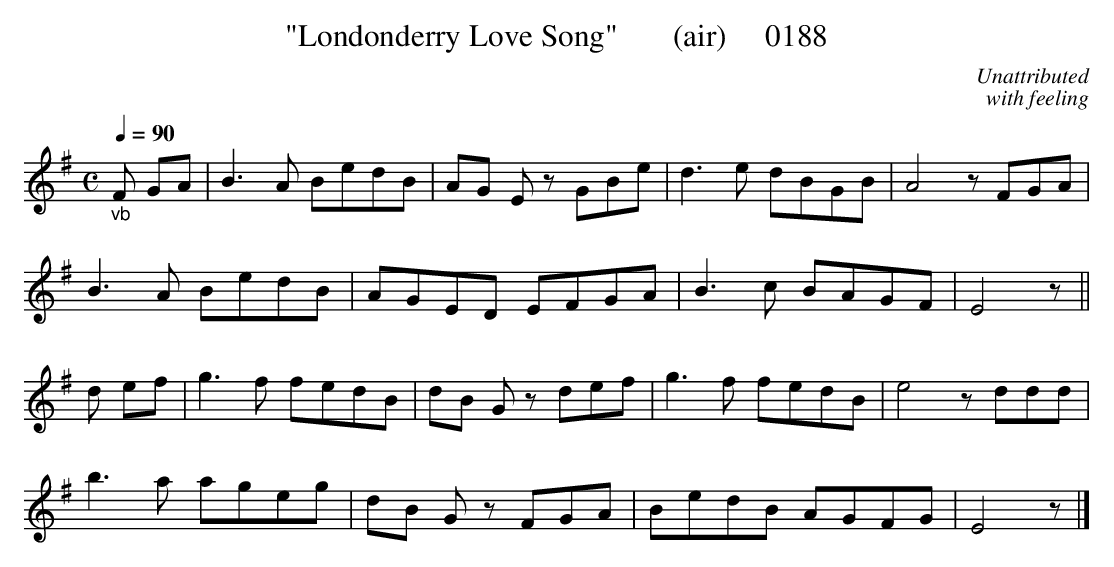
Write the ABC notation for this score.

X:1
T:"Londonderry Love Song"       (air)     0188
C:Unattributed
C:with feeling
Q:1/4=90
M:C
L:1/8
K:G
"_vb"F GA|B3A BedB|AG E zGBe|d3e dBGB|A4zFGA|
B3A BedB|AGED EFGA|B3c BAGF|E4z||
d ef|g3f fedB|dB G zdef|g3f fedB|e4zddd|
b3a ageg|dB G zFGA|BedB AGFG|E4z|]
